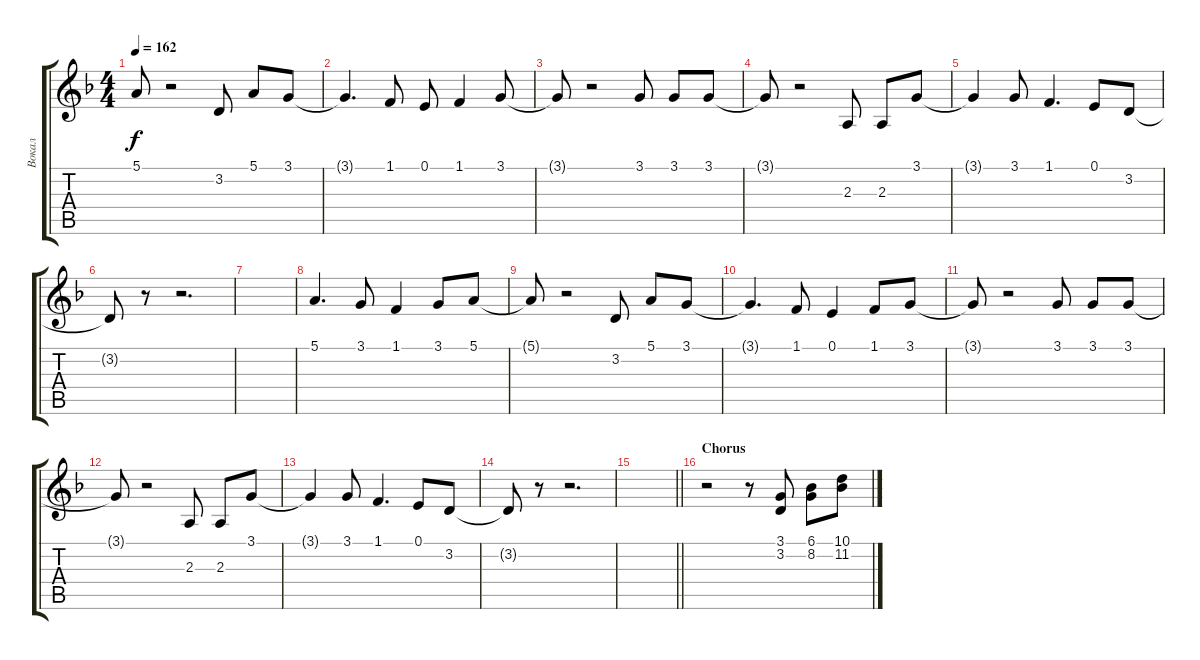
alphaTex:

\track ("Вокал" "Вокал") {instrument trumpet}
\staff {score tabs}
\tuning (E4 B3 G3 D3 A2 E2) {hide}
\ts (4 4)
\tempo 162
\clef g2
\ks dminor
5.1{t}.8{dy f} r.2 3.2.8 5.1.8 3.1.8 |
3.1{t}.4{d} 1.1.8 0.1.8 1.1.4 3.1.8 |
3.1{t}.8 r.2 3.1.8 3.1.8 3.1.8 |
3.1{t}.8 r.2 2.3.8 2.3.8 3.1.8 |
3.1{t}.4 3.1.8 1.1.4{d} 0.1.8 3.2.8 |
3.2{t}.8 r.8 r.2{d} |
|
5.1.4{d} 3.1.8 1.1.4 3.1.8 5.1.8 |
5.1{t}.8 r.2 3.2.8 5.1.8 3.1.8 |
3.1{t}.4{d} 1.1.8 0.1.4 1.1.8 3.1.8 |
3.1{t}.8 r.2 3.1.8 3.1.8 3.1.8 |
3.1{t}.8 r.2 2.3.8 2.3.8 3.1.8 |
3.1{t}.4 3.1.8 1.1.4{d} 0.1.8 3.2.8 |
3.2{t}.8 r.8 r.2{d} |
\barLineRight lightlight
|
\section ("" "Chorus")
r.2 r.8 (3.1 3.2).8 (6.1 8.2).8 (10.1 11.2).8
